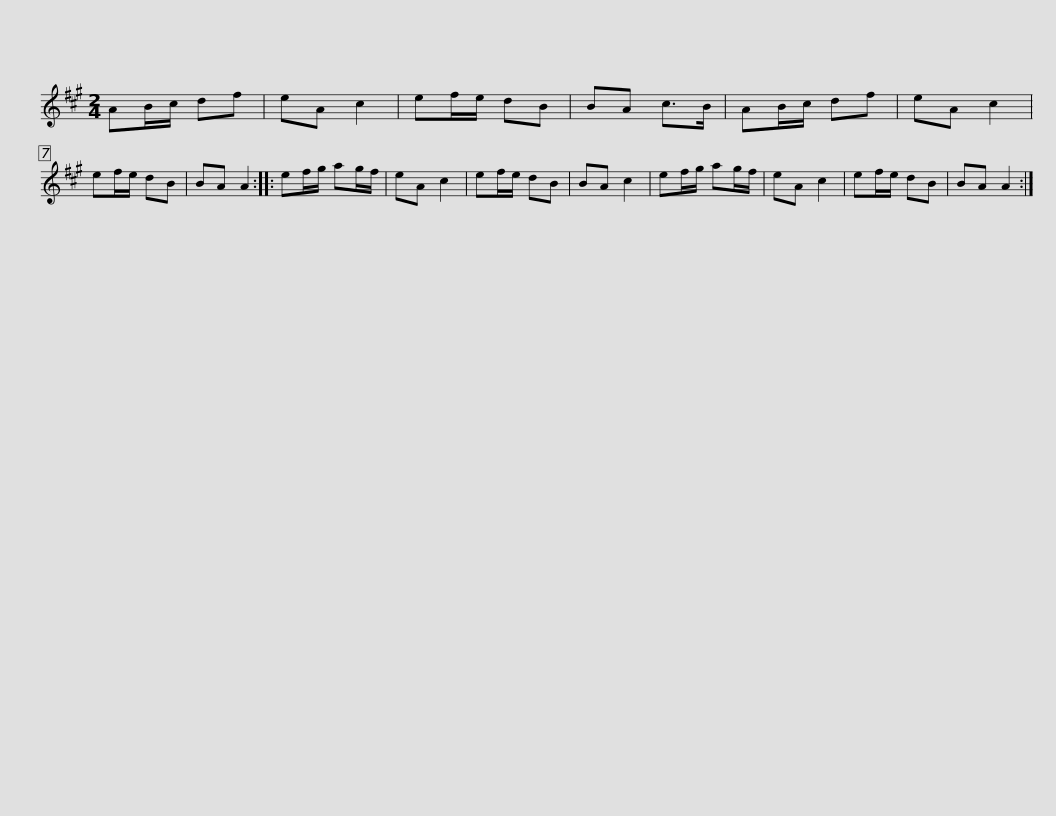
X:1
L:1/8
M:2/4
I:linebreak $
K:A
V:1 treble
V:1
 AB/c/ df | eA c2 | ef/e/ dB | BA c>B | AB/c/ df | %5
 eA c2 | ef/e/ dB | BA A2 :: ef/g/ ag/f/ |$ eA c2 | %10
 ef/e/ dB | BA c2 | ef/g/ ag/f/ | eA c2 | ef/e/ dB | %15
 BA A2 :| %16
